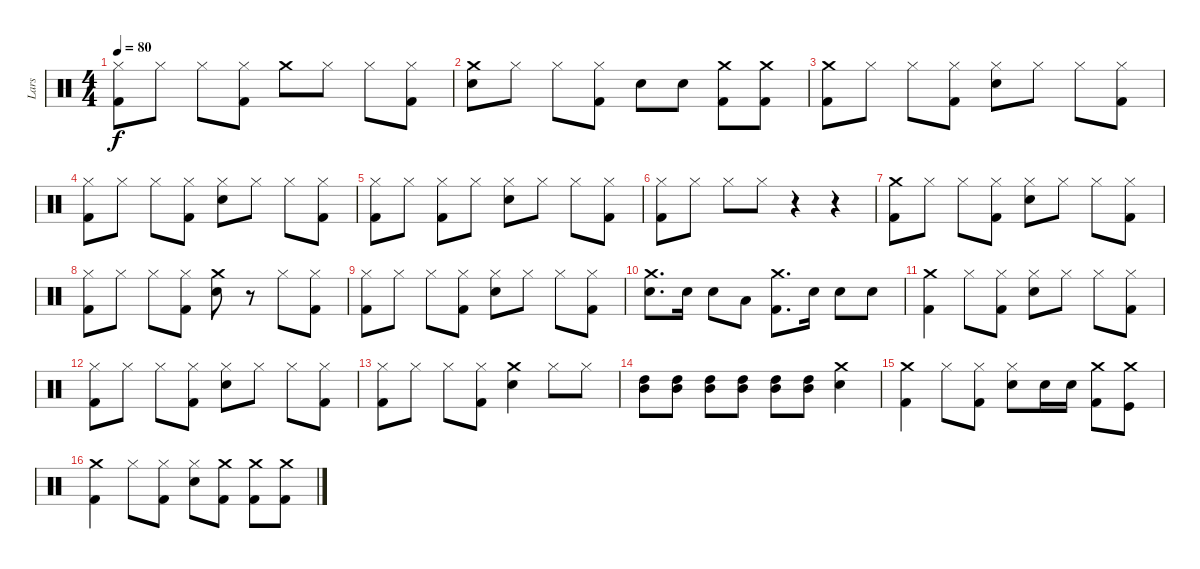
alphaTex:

\track ("Lars" "Lars") {instrument percussion}
\staff {score}
\articulation defaults
\ts (4 4)
\tempo 80
\clef neutral
\ks c
("Kick (hit) 2" "Hi-Hat (closed)").8{dy f} "Hi-Hat (closed)".8 "Hi-Hat (closed)".8 ("Kick (hit) 2" "Hi-Hat (closed)").8 "Crash medium (hit)".8 "Hi-Hat (closed)".8 "Hi-Hat (closed)".8 ("Kick (hit) 2" "Hi-Hat (closed)").8 |
("Crash medium (hit)" "Snare (hit) 2").8 "Hi-Hat (closed)".8 "Hi-Hat (closed)".8 ("Kick (hit) 2" "Hi-Hat (closed)").8 "Snare (hit) 2".8 "Snare (hit) 2".8 ("Kick (hit) 2" "Crash medium (hit)").8 ("Kick (hit) 2" "Crash medium (hit)").8 |
("Crash medium (hit)" "Kick (hit) 2").8 "Hi-Hat (closed)".8 "Hi-Hat (closed)".8 ("Kick (hit) 2" "Hi-Hat (closed)").8 ("Snare (hit) 2" "Hi-Hat (closed)").8 "Hi-Hat (closed)".8 "Hi-Hat (closed)".8 ("Kick (hit) 2" "Hi-Hat (closed)").8 |
("Hi-Hat (closed)" "Kick (hit) 2").8 "Hi-Hat (closed)".8 "Hi-Hat (closed)".8 ("Kick (hit) 2" "Hi-Hat (closed)").8 ("Snare (hit) 2" "Hi-Hat (closed)").8 "Hi-Hat (closed)".8 "Hi-Hat (closed)".8 ("Kick (hit) 2" "Hi-Hat (closed)").8 |
("Hi-Hat (closed)" "Kick (hit) 2").8 "Hi-Hat (closed)".8 ("Kick (hit) 2" "Hi-Hat (closed)").8 "Hi-Hat (closed)".8 ("Snare (hit) 2" "Hi-Hat (closed)").8 "Hi-Hat (closed)".8 "Hi-Hat (closed)".8 ("Kick (hit) 2" "Hi-Hat (closed)").8 |
("Hi-Hat (closed)" "Kick (hit) 2").8 "Hi-Hat (closed)".8 "Hi-Hat (closed)".8 "Hi-Hat (closed)".8 r.4 r.4 |
("Kick (hit) 2" "Crash medium (hit)").8 "Hi-Hat (closed)".8 "Hi-Hat (closed)".8 ("Kick (hit) 2" "Hi-Hat (closed)").8 ("Snare (hit) 2" "Hi-Hat (closed)").8 "Hi-Hat (closed)".8 "Hi-Hat (closed)".8 ("Kick (hit) 2" "Hi-Hat (closed)").8 |
("Hi-Hat (closed)" "Kick (hit) 2").8 "Hi-Hat (closed)".8 "Hi-Hat (closed)".8 ("Kick (hit) 2" "Hi-Hat (closed)").8 ("Crash medium (hit)" "Snare (hit) 2").8 r.8 "Hi-Hat (closed)".8 ("Kick (hit) 2" "Hi-Hat (closed)").8 |
("Hi-Hat (closed)" "Kick (hit) 2").8 "Hi-Hat (closed)".8 "Hi-Hat (closed)".8 ("Kick (hit) 2" "Hi-Hat (closed)").8 ("Hi-Hat (closed)" "Snare (hit) 2").8 "Hi-Hat (closed)".8 "Hi-Hat (closed)".8 ("Kick (hit) 2" "Hi-Hat (closed)").8 |
("Snare (hit) 2" "Crash medium (hit)").8{d} "Snare (hit) 2".16 "Snare (hit) 2".8 "Low Tom (hit)".8 ("Kick (hit) 2" "Crash medium (hit)").8{d} "Snare (hit) 2".16 "Snare (hit) 2".8 "Snare (hit) 2".8 |
("Kick (hit) 2" "Crash medium (hit)").4 "Hi-Hat (closed)".8 ("Kick (hit) 2" "Hi-Hat (closed)").8 ("Snare (hit) 2" "Hi-Hat (closed)").8 "Hi-Hat (closed)".8 "Hi-Hat (closed)".8 ("Kick (hit) 2" "Hi-Hat (closed)").8 |
("Kick (hit) 2" "Hi-Hat (closed)").8 "Hi-Hat (closed)".8 "Hi-Hat (closed)".8 ("Kick (hit) 2" "Hi-Hat (closed)").8 ("Snare (hit) 2" "Hi-Hat (closed)").8 "Hi-Hat (closed)".8 "Hi-Hat (closed)".8 ("Kick (hit) 2" "Hi-Hat (closed)").8 |
("Hi-Hat (closed)" "Kick (hit) 2").8 "Hi-Hat (closed)".8 "Hi-Hat (closed)".8 ("Kick (hit) 2" "Hi-Hat (closed)").8 ("Crash medium (hit)" "Snare (hit) 2").4 "Hi-Hat (closed)".8 "Hi-Hat (closed)".8 |
("High Tom (hit)" "Mid Tom (hit)").8 ("Mid Tom (hit)" "High Tom (hit)").8 ("Mid Tom (hit)" "High Tom (hit)").8 ("Mid Tom (hit)" "High Tom (hit)").8 ("Mid Tom (hit)" "High Tom (hit)").8 ("Mid Tom (hit)" "High Tom (hit)").8 ("Snare (hit) 2" "Crash medium (hit)").4 |
("Crash medium (hit)" "Kick (hit) 2").4 "Hi-Hat (closed)".8 ("Kick (hit) 2" "Hi-Hat (closed)").8 ("Snare (hit) 2" "Hi-Hat (closed)").8 "Snare (hit) 2".16 "Snare (hit) 2".16 ("Crash medium (hit)" "Kick (hit) 2").8 ("Crash medium (hit)" "Kick (hit)").8 |
("Kick (hit) 2" "Crash medium (hit)").4 "Hi-Hat (closed)".8 ("Kick (hit) 2" "Hi-Hat (closed)").8 ("Hi-Hat (closed)" "Snare (hit) 2").8 ("Kick (hit) 2" "Crash medium (hit)").8 ("Kick (hit) 2" "Crash medium (hit)").8 ("Kick (hit) 2" "Crash medium (hit)").8
